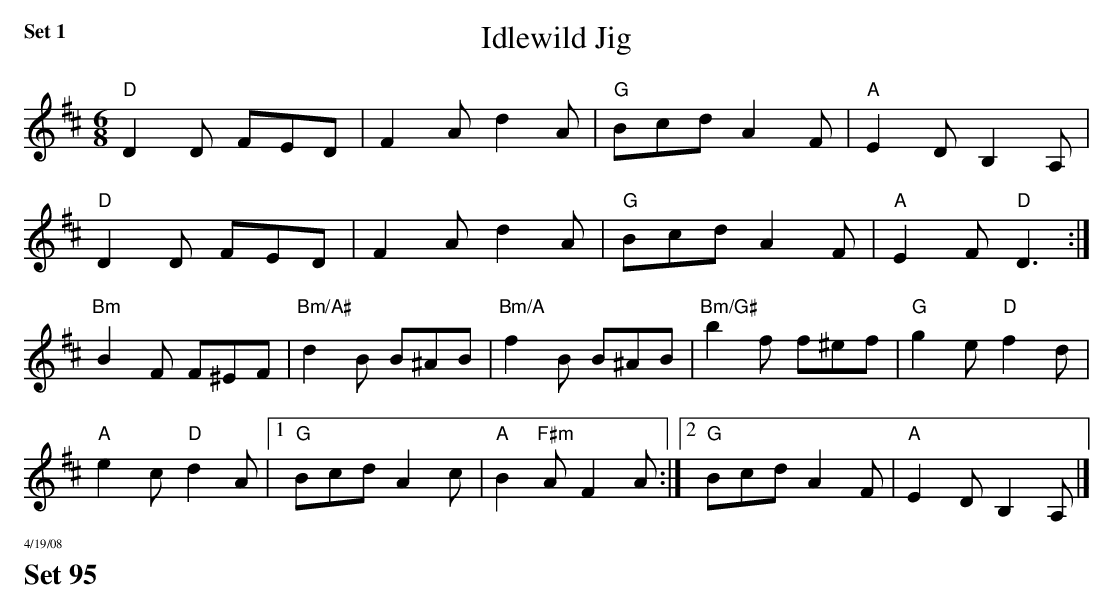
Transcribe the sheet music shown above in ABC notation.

X:1
T:Idlewild Jig
M:6/8
K:D
"D" D2D FED | F2A d2 A | "G" Bcd A2F | "A"E2D B,2A, |
"D" D2D FED | F2A d2 A | "G" Bcd A2F | "A"E2F "D"D3:|
"Bm"B2F F^EF |"Bm/A#"d2 B B^AB |"Bm/A" f2 B B^AB |"Bm/G#" b2f f^ef | "G"g2e "D"f2d |
"A"e2c "D"d2A |1"G"Bcd A2 c | "A"B2 "F#m"AF2A:|2"G"Bcd A2F | "A"E2D B,2A,|]
%%textfont Times-Roman 8
%%text 4/19/08

%%textfont       Times-Bold 18.0
%%text Set 95
%%textfont       Times-Roman 7.0
$SmallLMargin
$SmallRMargin
